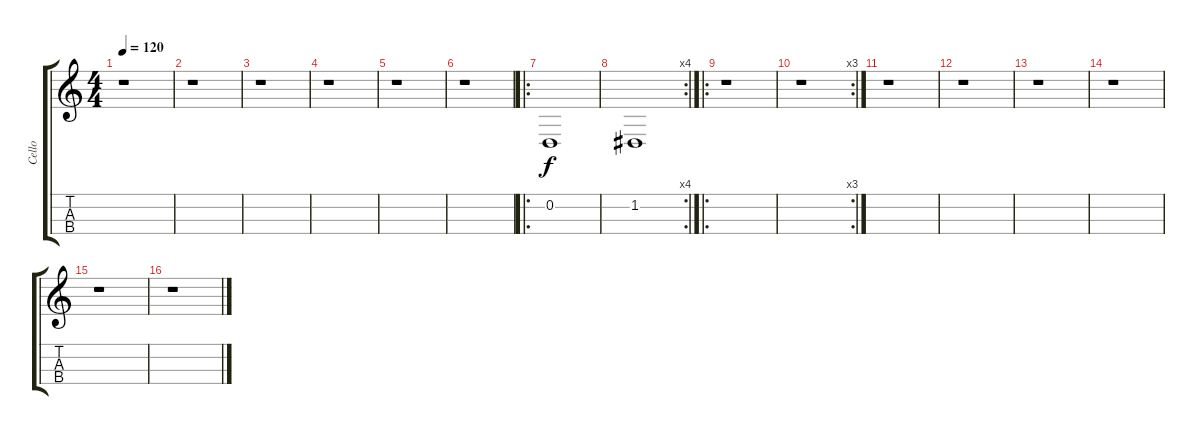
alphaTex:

\track ("Cello" "Cello") {instrument cello}
\staff {score tabs}
\tuning (A3 D3 G2 C2) {hide}
\ts (4 4)
\tempo 120
\clef g2
\ks c
r.1{dy f} |
r.1 |
r.1 |
r.1 |
r.1 |
r.1 |
\ro
0.2.1 |
\rc 4
1.2.1 |
\ro
r.1 |
\rc 3
r.1 |
r.1 |
r.1 |
r.1 |
r.1 |
r.1 |
r.1
